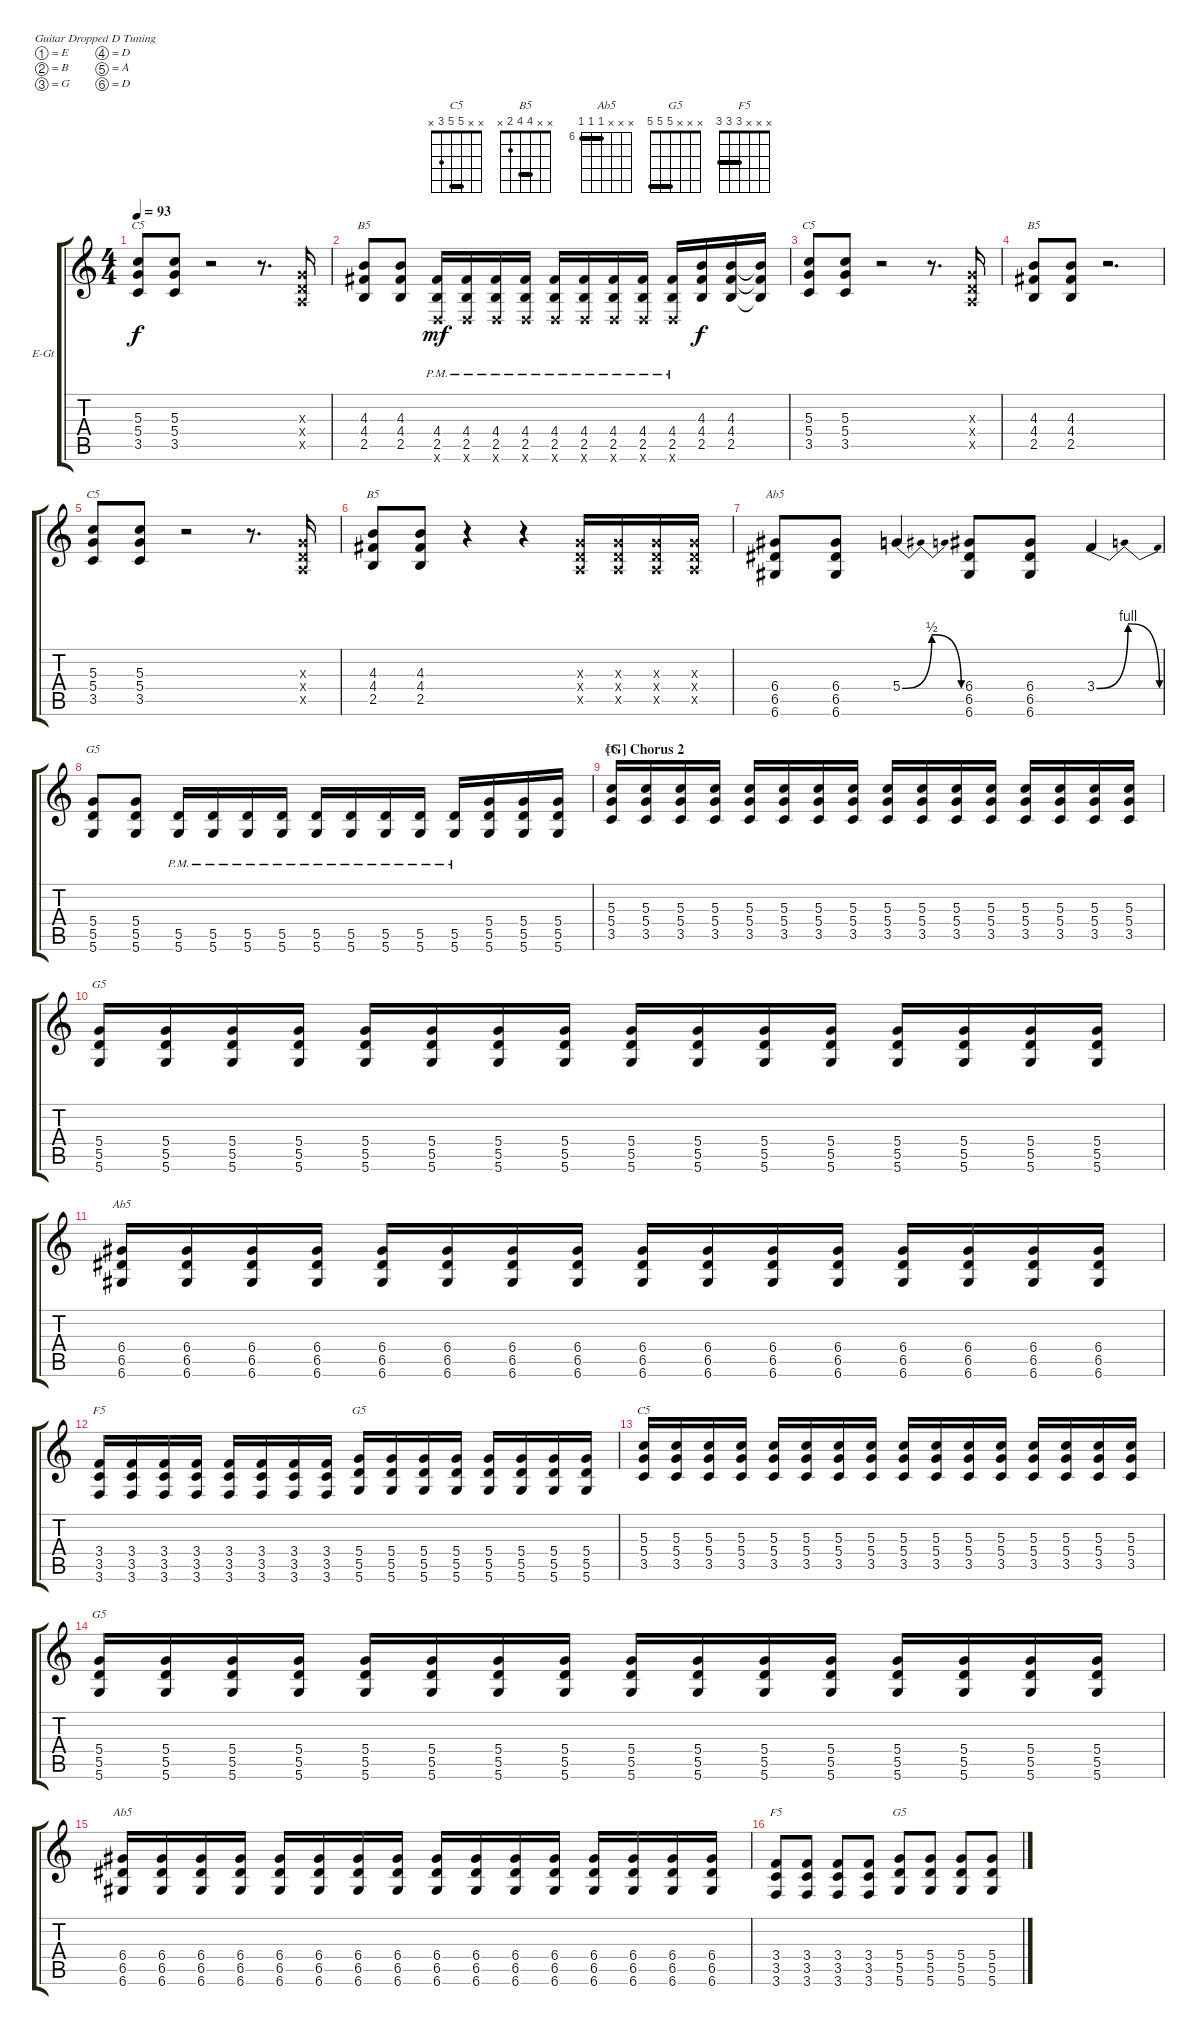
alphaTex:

\bracketExtendMode groupsimilarinstruments
\firstSystemTrackNameOrientation horizontal
\otherSystemsTrackNameOrientation horizontal
\track ("Guitar (Jerry Horton)" "E-Gt") {instrument distortionguitar}
\staff {score tabs}
\tuning (E4 B3 G3 D3 A2 D2)
\chord ("C5" x x 5 5 3 x) {barre 5}
\chord ("B5" x x 4 4 2 x) {barre 4}
\chord ("Ab5" x x x 6 6 6) {firstfret 6 barre (6 6)}
\chord ("G5" x x x 5 5 5) {barre (5 5)}
\chord ("F5" x x x 3 3 3) {barre (3 3)}
\ts (4 4)
\tempo 93
\clef g2
\ks c
(5.3 5.4 3.5).8{ch "C5" lyrics (0 "") lyrics (1 "") lyrics (2 "") lyrics (3 "") lyrics (4 "") dy f} (5.3 5.4 3.5).8{lyrics (0 "") lyrics (1 "") lyrics (2 "") lyrics (3 "") lyrics (4 "")} r.2 r.8{d} (0.3{x} 0.4{x} 0.5{x}).16{lyrics (0 "") lyrics (1 "") lyrics (2 "") lyrics (3 "") lyrics (4 "")} |
(4.3 4.4 2.5).8{ch "B5" lyrics (0 "") lyrics (1 "") lyrics (2 "") lyrics (3 "") lyrics (4 "")} (4.3 4.4 2.5).8{lyrics (0 "") lyrics (1 "") lyrics (2 "") lyrics (3 "") lyrics (4 "")} (2.5{pm} 4.4 0.6{x}).16{lyrics (0 "") lyrics (1 "") lyrics (2 "") lyrics (3 "") lyrics (4 "") dy mf} (2.5{pm} 4.4 0.6{x}).16{lyrics (0 "") lyrics (1 "") lyrics (2 "") lyrics (3 "") lyrics (4 "")} (2.5{pm} 4.4 0.6{x}).16{lyrics (0 "") lyrics (1 "") lyrics (2 "") lyrics (3 "") lyrics (4 "")} (2.5{pm} 4.4 0.6{x}).16{lyrics (0 "") lyrics (1 "") lyrics (2 "") lyrics (3 "") lyrics (4 "")} (2.5{pm} 4.4 0.6{x}).16{lyrics (0 "") lyrics (1 "") lyrics (2 "") lyrics (3 "") lyrics (4 "")} (2.5{pm} 4.4 0.6{x}).16{lyrics (0 "") lyrics (1 "") lyrics (2 "") lyrics (3 "") lyrics (4 "")} (2.5{pm} 4.4 0.6{x}).16{lyrics (0 "") lyrics (1 "") lyrics (2 "") lyrics (3 "") lyrics (4 "")} (2.5{pm} 4.4 0.6{x}).16{lyrics (0 "") lyrics (1 "") lyrics (2 "") lyrics (3 "") lyrics (4 "")} (2.5{pm} 4.4 0.6{x}).16{lyrics (0 "") lyrics (1 "") lyrics (2 "") lyrics (3 "") lyrics (4 "")} (2.5 4.4 4.3).16{lyrics (0 "") lyrics (1 "") lyrics (2 "") lyrics (3 "") lyrics (4 "") dy f} (2.5 4.4 4.3).16{lyrics (0 "") lyrics (1 "") lyrics (2 "") lyrics (3 "") lyrics (4 "")} (2.5{t} 4.4{t} 4.3{t}).16{lyrics (0 "") lyrics (1 "") lyrics (2 "") lyrics (3 "") lyrics (4 "")} |
(5.3 5.4 3.5).8{ch "C5" lyrics (0 "") lyrics (1 "") lyrics (2 "") lyrics (3 "") lyrics (4 "")} (5.3 5.4 3.5).8{lyrics (0 "") lyrics (1 "") lyrics (2 "") lyrics (3 "") lyrics (4 "")} r.2 r.8{d} (0.3{x} 0.4{x} 0.5{x}).16{lyrics (0 "") lyrics (1 "") lyrics (2 "") lyrics (3 "") lyrics (4 "")} |
(4.3 4.4 2.5).8{ch "B5" lyrics (0 "") lyrics (1 "") lyrics (2 "") lyrics (3 "") lyrics (4 "")} (4.3 4.4 2.5).8{lyrics (0 "") lyrics (1 "") lyrics (2 "") lyrics (3 "") lyrics (4 "")} r.2{d} |
(5.3 5.4 3.5).8{ch "C5" lyrics (0 "") lyrics (1 "") lyrics (2 "") lyrics (3 "") lyrics (4 "")} (5.3 5.4 3.5).8{lyrics (0 "") lyrics (1 "") lyrics (2 "") lyrics (3 "") lyrics (4 "")} r.2 r.8{d} (0.3{x} 0.4{x} 0.5{x}).16{lyrics (0 "") lyrics (1 "") lyrics (2 "") lyrics (3 "") lyrics (4 "")} |
(4.3 4.4 2.5).8{ch "B5" lyrics (0 "") lyrics (1 "") lyrics (2 "") lyrics (3 "") lyrics (4 "")} (4.3 4.4 2.5).8{lyrics (0 "") lyrics (1 "") lyrics (2 "") lyrics (3 "") lyrics (4 "")} r.4 r.4 (0.3{x} 0.4{x} 0.5{x}).16{lyrics (0 "") lyrics (1 "") lyrics (2 "") lyrics (3 "") lyrics (4 "")} (0.3{x} 0.4{x} 0.5{x}).16{lyrics (0 "") lyrics (1 "") lyrics (2 "") lyrics (3 "") lyrics (4 "")} (0.3{x} 0.4{x} 0.5{x}).16{lyrics (0 "") lyrics (1 "") lyrics (2 "") lyrics (3 "") lyrics (4 "")} (0.3{x} 0.4{x} 0.5{x}).16{lyrics (0 "") lyrics (1 "") lyrics (2 "") lyrics (3 "") lyrics (4 "")} |
(6.4 6.5 6.6).8{ch "Ab5" lyrics (0 "") lyrics (1 "") lyrics (2 "") lyrics (3 "") lyrics (4 "")} (6.4 6.5 6.6).8{lyrics (0 "") lyrics (1 "") lyrics (2 "") lyrics (3 "") lyrics (4 "")} 5.4{be (bendrelease 0 0 10.2 2 20.4 2 30 0)}.4{lyrics (0 "") lyrics (1 "") lyrics (2 "") lyrics (3 "") lyrics (4 "")} (6.4 6.5 6.6).8{lyrics (0 "") lyrics (1 "") lyrics (2 "") lyrics (3 "") lyrics (4 "")} (6.4 6.5 6.6).8{lyrics (0 "") lyrics (1 "") lyrics (2 "") lyrics (3 "") lyrics (4 "")} 3.4{be (bendrelease 0 0 10.2 4 20.4 4 30 0)}.4{lyrics (0 "") lyrics (1 "") lyrics (2 "") lyrics (3 "") lyrics (4 "")} |
(5.4 5.5 5.6).8{ch "G5" lyrics (0 "") lyrics (1 "") lyrics (2 "") lyrics (3 "") lyrics (4 "")} (5.4 5.5 5.6).8{lyrics (0 "") lyrics (1 "") lyrics (2 "") lyrics (3 "") lyrics (4 "")} (5.5{pm} 5.6{pm}).16{lyrics (0 "") lyrics (1 "") lyrics (2 "") lyrics (3 "") lyrics (4 "")} (5.5{pm} 5.6{pm}).16{lyrics (0 "") lyrics (1 "") lyrics (2 "") lyrics (3 "") lyrics (4 "")} (5.5{pm} 5.6{pm}).16{lyrics (0 "") lyrics (1 "") lyrics (2 "") lyrics (3 "") lyrics (4 "")} (5.5{pm} 5.6{pm}).16{lyrics (0 "") lyrics (1 "") lyrics (2 "") lyrics (3 "") lyrics (4 "")} (5.5{pm} 5.6{pm}).16{lyrics (0 "") lyrics (1 "") lyrics (2 "") lyrics (3 "") lyrics (4 "")} (5.5{pm} 5.6{pm}).16{lyrics (0 "") lyrics (1 "") lyrics (2 "") lyrics (3 "") lyrics (4 "")} (5.5{pm} 5.6{pm}).16{lyrics (0 "") lyrics (1 "") lyrics (2 "") lyrics (3 "") lyrics (4 "")} (5.5{pm} 5.6{pm}).16{lyrics (0 "") lyrics (1 "") lyrics (2 "") lyrics (3 "") lyrics (4 "")} (5.5 5.6{pm}).16{lyrics (0 "") lyrics (1 "") lyrics (2 "") lyrics (3 "") lyrics (4 "")} (5.5 5.6 5.4).16{lyrics (0 "") lyrics (1 "") lyrics (2 "") lyrics (3 "") lyrics (4 "")} (5.5 5.6 5.4).16{lyrics (0 "") lyrics (1 "") lyrics (2 "") lyrics (3 "") lyrics (4 "")} (5.5 5.6 5.4).16{lyrics (0 "") lyrics (1 "") lyrics (2 "") lyrics (3 "") lyrics (4 "")} |
\section ("G" "Chorus 2")
(5.4 3.5 5.3).16{ch "C5" lyrics (0 "") lyrics (1 "") lyrics (2 "") lyrics (3 "") lyrics (4 "")} (5.3 5.4 3.5).16{lyrics (0 "") lyrics (1 "") lyrics (2 "") lyrics (3 "") lyrics (4 "")} (5.3 5.4 3.5).16{lyrics (0 "") lyrics (1 "") lyrics (2 "") lyrics (3 "") lyrics (4 "")} (5.3 5.4 3.5).16{lyrics (0 "") lyrics (1 "") lyrics (2 "") lyrics (3 "") lyrics (4 "")} (5.3 5.4 3.5).16{lyrics (0 "") lyrics (1 "") lyrics (2 "") lyrics (3 "") lyrics (4 "")} (5.3 5.4 3.5).16{lyrics (0 "") lyrics (1 "") lyrics (2 "") lyrics (3 "") lyrics (4 "")} (5.3 5.4 3.5).16{lyrics (0 "") lyrics (1 "") lyrics (2 "") lyrics (3 "") lyrics (4 "")} (5.3 5.4 3.5).16{lyrics (0 "") lyrics (1 "") lyrics (2 "") lyrics (3 "") lyrics (4 "")} (5.3 5.4 3.5).16{lyrics (0 "") lyrics (1 "") lyrics (2 "") lyrics (3 "") lyrics (4 "")} (5.3 5.4 3.5).16{lyrics (0 "") lyrics (1 "") lyrics (2 "") lyrics (3 "") lyrics (4 "")} (5.3 5.4 3.5).16{lyrics (0 "") lyrics (1 "") lyrics (2 "") lyrics (3 "") lyrics (4 "")} (5.3 5.4 3.5).16{lyrics (0 "") lyrics (1 "") lyrics (2 "") lyrics (3 "") lyrics (4 "")} (5.3 5.4 3.5).16{lyrics (0 "") lyrics (1 "") lyrics (2 "") lyrics (3 "") lyrics (4 "")} (5.3 5.4 3.5).16{lyrics (0 "") lyrics (1 "") lyrics (2 "") lyrics (3 "") lyrics (4 "")} (5.3 5.4 3.5).16{lyrics (0 "") lyrics (1 "") lyrics (2 "") lyrics (3 "") lyrics (4 "")} (5.3 5.4 3.5).16{lyrics (0 "") lyrics (1 "") lyrics (2 "") lyrics (3 "") lyrics (4 "")} |
(5.4 5.5 5.6).16{ch "G5" lyrics (0 "") lyrics (1 "") lyrics (2 "") lyrics (3 "") lyrics (4 "")} (5.4 5.5 5.6).16{lyrics (0 "") lyrics (1 "") lyrics (2 "") lyrics (3 "") lyrics (4 "")} (5.4 5.5 5.6).16{lyrics (0 "") lyrics (1 "") lyrics (2 "") lyrics (3 "") lyrics (4 "")} (5.4 5.5 5.6).16{lyrics (0 "") lyrics (1 "") lyrics (2 "") lyrics (3 "") lyrics (4 "")} (5.4 5.5 5.6).16{lyrics (0 "") lyrics (1 "") lyrics (2 "") lyrics (3 "") lyrics (4 "")} (5.4 5.5 5.6).16{lyrics (0 "") lyrics (1 "") lyrics (2 "") lyrics (3 "") lyrics (4 "")} (5.4 5.5 5.6).16{lyrics (0 "") lyrics (1 "") lyrics (2 "") lyrics (3 "") lyrics (4 "")} (5.4 5.5 5.6).16{lyrics (0 "") lyrics (1 "") lyrics (2 "") lyrics (3 "") lyrics (4 "")} (5.4 5.5 5.6).16{lyrics (0 "") lyrics (1 "") lyrics (2 "") lyrics (3 "") lyrics (4 "")} (5.4 5.5 5.6).16{lyrics (0 "") lyrics (1 "") lyrics (2 "") lyrics (3 "") lyrics (4 "")} (5.4 5.5 5.6).16 (5.4 5.5 5.6).16 (5.4 5.5 5.6).16 (5.4 5.5 5.6).16 (5.4 5.5 5.6).16 (5.4 5.5 5.6).16 |
(6.4 6.5 6.6).16{ch "Ab5"} (6.4 6.5 6.6).16 (6.4 6.5 6.6).16 (6.4 6.5 6.6).16 (6.4 6.5 6.6).16 (6.4 6.5 6.6).16 (6.4 6.5 6.6).16 (6.4 6.5 6.6).16 (6.4 6.5 6.6).16 (6.4 6.5 6.6).16 (6.4 6.5 6.6).16 (6.4 6.5 6.6).16 (6.4 6.5 6.6).16 (6.4 6.5 6.6).16 (6.4 6.5 6.6).16 (6.4 6.5 6.6).16 |
(3.4 3.5 3.6).16{ch "F5"} (3.4 3.5 3.6).16 (3.4 3.5 3.6).16 (3.4 3.5 3.6).16 (3.4 3.5 3.6).16 (3.4 3.5 3.6).16 (3.4 3.5 3.6).16 (3.4 3.5 3.6).16 (5.4 5.5 5.6).16{ch "G5"} (5.4 5.5 5.6).16 (5.4 5.5 5.6).16 (5.4 5.5 5.6).16 (5.4 5.5 5.6).16 (5.4 5.5 5.6).16 (5.4 5.5 5.6).16 (5.4 5.5 5.6).16 |
(5.4 3.5 5.3).16{ch "C5"} (5.3 5.4 3.5).16 (5.3 5.4 3.5).16 (5.3 5.4 3.5).16 (5.3 5.4 3.5).16 (5.3 5.4 3.5).16 (5.3 5.4 3.5).16 (5.3 5.4 3.5).16 (5.3 5.4 3.5).16 (5.3 5.4 3.5).16 (5.3 5.4 3.5).16 (5.3 5.4 3.5).16 (5.3 5.4 3.5).16 (5.3 5.4 3.5).16 (5.3 5.4 3.5).16 (5.3 5.4 3.5).16 |
(5.4 5.5 5.6).16{ch "G5"} (5.4 5.5 5.6).16 (5.4 5.5 5.6).16 (5.4 5.5 5.6).16 (5.4 5.5 5.6).16 (5.4 5.5 5.6).16 (5.4 5.5 5.6).16 (5.4 5.5 5.6).16 (5.4 5.5 5.6).16 (5.4 5.5 5.6).16 (5.4 5.5 5.6).16 (5.4 5.5 5.6).16 (5.4 5.5 5.6).16 (5.4 5.5 5.6).16 (5.4 5.5 5.6).16 (5.4 5.5 5.6).16 |
(6.4 6.5 6.6).16{ch "Ab5"} (6.4 6.5 6.6).16 (6.4 6.5 6.6).16 (6.4 6.5 6.6).16 (6.4 6.5 6.6).16 (6.4 6.5 6.6).16 (6.4 6.5 6.6).16 (6.4 6.5 6.6).16 (6.4 6.5 6.6).16 (6.4 6.5 6.6).16 (6.4 6.5 6.6).16 (6.4 6.5 6.6).16 (6.4 6.5 6.6).16 (6.4 6.5 6.6).16 (6.4 6.5 6.6).16 (6.4 6.5 6.6).16 |
(3.4 3.5 3.6).8{ch "F5"} (3.4 3.5 3.6).8 (3.4 3.5 3.6).8 (3.4 3.5 3.6).8 (5.4 5.5 5.6).8{ch "G5"} (5.4 5.5 5.6).8 (5.4 5.5 5.6).8 (5.4 5.5 5.6).8
